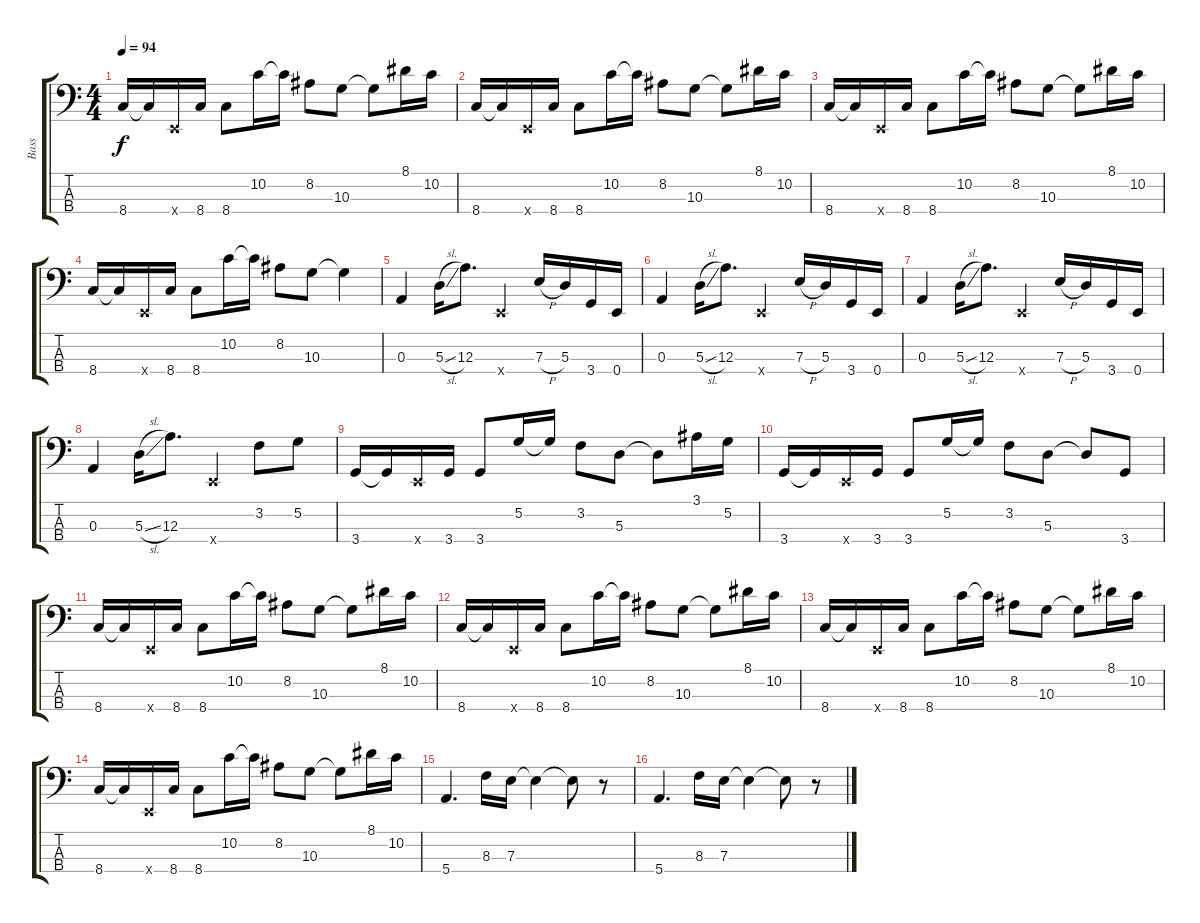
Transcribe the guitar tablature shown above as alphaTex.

\track ("Bass" "Bass") {instrument electricbasspick}
\staff {score tabs}
\tuning (G2 D2 A1 E1) {hide}
\ts (4 4)
\tempo 94
\clef f4
\ks c
8.4.16{dy f} 8.4{t}.16 0.4{x}.16 8.4.16 8.4.8 10.2.16 10.2{t}.16 8.2.8 10.3.8 10.3{t}.8 8.1.16 10.2.16 |
8.4.16 8.4{t}.16 0.4{x}.16 8.4.16 8.4.8 10.2.16 10.2{t}.16 8.2.8 10.3.8 10.3{t}.8 8.1.16 10.2.16 |
8.4.16 8.4{t}.16 0.4{x}.16 8.4.16 8.4.8 10.2.16 10.2{t}.16 8.2.8 10.3.8 10.3{t}.8 8.1.16 10.2.16 |
8.4.16 8.4{t}.16 0.4{x}.16 8.4.16 8.4.8 10.2.16 10.2{t}.16 8.2.8 10.3.8 10.3{t}.4 |
0.3.4 5.3{sl}.16 12.3.8{d} 0.4{x}.4 7.3{h}.16 5.3.16 3.4.16 0.4.16 |
0.3.4 5.3{sl}.16 12.3.8{d} 0.4{x}.4 7.3{h}.16 5.3.16 3.4.16 0.4.16 |
0.3.4 5.3{sl}.16 12.3.8{d} 0.4{x}.4 7.3{h}.16 5.3.16 3.4.16 0.4.16 |
0.3.4 5.3{sl}.16 12.3.8{d} 0.4{x}.4 3.2.8 5.2.8 |
3.4.16 3.4{t}.16 0.4{x}.16 3.4.16 3.4.8 5.2.16 5.2{t}.16 3.2.8 5.3.8 5.3{t}.8 3.1.16 5.2.16 |
3.4.16 3.4{t}.16 0.4{x}.16 3.4.16 3.4.8 5.2.16 5.2{t}.16 3.2.8 5.3.8 5.3{t}.8 3.4.8 |
8.4.16 8.4{t}.16 0.4{x}.16 8.4.16 8.4.8 10.2.16 10.2{t}.16 8.2.8 10.3.8 10.3{t}.8 8.1.16 10.2.16 |
8.4.16 8.4{t}.16 0.4{x}.16 8.4.16 8.4.8 10.2.16 10.2{t}.16 8.2.8 10.3.8 10.3{t}.8 8.1.16 10.2.16 |
8.4.16 8.4{t}.16 0.4{x}.16 8.4.16 8.4.8 10.2.16 10.2{t}.16 8.2.8 10.3.8 10.3{t}.8 8.1.16 10.2.16 |
8.4.16 8.4{t}.16 0.4{x}.16 8.4.16 8.4.8 10.2.16 10.2{t}.16 8.2.8 10.3.8 10.3{t}.8 8.1.16 10.2.16 |
5.4.4{d} 8.3.16 7.3.16 7.3{t}.4 7.3{t}.8 r.8 |
5.4.4{d} 8.3.16 7.3.16 7.3{t}.4 7.3{t}.8 r.8
